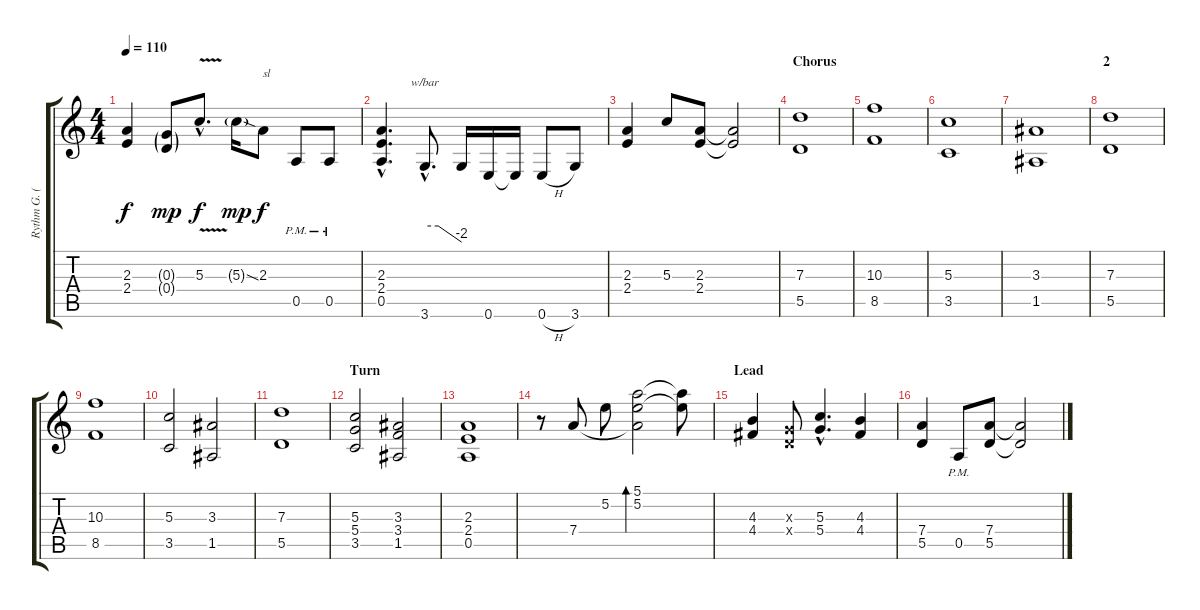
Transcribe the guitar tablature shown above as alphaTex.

\track ("Rythm G. (Stefan Nicolai)" "Rythm G. (") {instrument distortionguitar}
\staff {score tabs}
\tuning (E4 B3 G3 D3 A2 E2) {hide}
\ts (4 4)
\tempo 110
\clef g2
\ks c
(2.3 2.4).4{dy f} (0.3{g} 0.4{g}).8{dy mp} 5.3{v hac}.8{d dy f} 5.3{sod g}.16{dy mp} 2.3.8{txt "sl" dy f} 0.5{pm}.8 0.5{pm}.8 |
(2.3{hac} 2.4{hac} 0.5{hac}).4{d} 3.6{hac}.8{d tbe (custom default 0 0 22 0 60 -8)} 3.6{t}.16 0.6.16 0.6{t}.16 0.6{h}.8 3.6.8 |
(2.3 2.4).4 5.3.8 (2.3 2.4).8 (2.3{t} 2.4{t}).2 |
\section ("" "Chorus")
(7.3 5.5).1{balance 8} |
(10.3 8.5).1 |
(5.3 3.5).1 |
(3.3 1.5).1 |
\section ("" "2")
(7.3 5.5).1{balance 8} |
(10.3 8.5).1 |
(5.3 3.5).2 (3.3 1.5).2 |
(7.3 5.5).1 |
\section ("" "Turn")
(5.3 5.4 3.5).2{volume 13} (3.3 3.4 1.5).2 |
(2.3 2.4 0.5).1 |
\section ("" "")
r.8{volume 8 balance 0 instrument acousticguitarsteel} 7.4.8 5.2.8 (5.1 5.2 7.4{t}).2{bd 120} (5.1{t} 5.2{t}).8 |
\section ("" "Lead ")
(4.3 4.4).4{volume 13 balance 16 instrument distortionguitar} (0.3{x} 0.4{x}).8 (5.3{hac} 5.4{hac}).4{d} (4.3 4.4).4 |
(7.4 5.5).4 0.5{pm}.8 (7.4 5.5).8 (7.4{t} 5.5{t}).2
